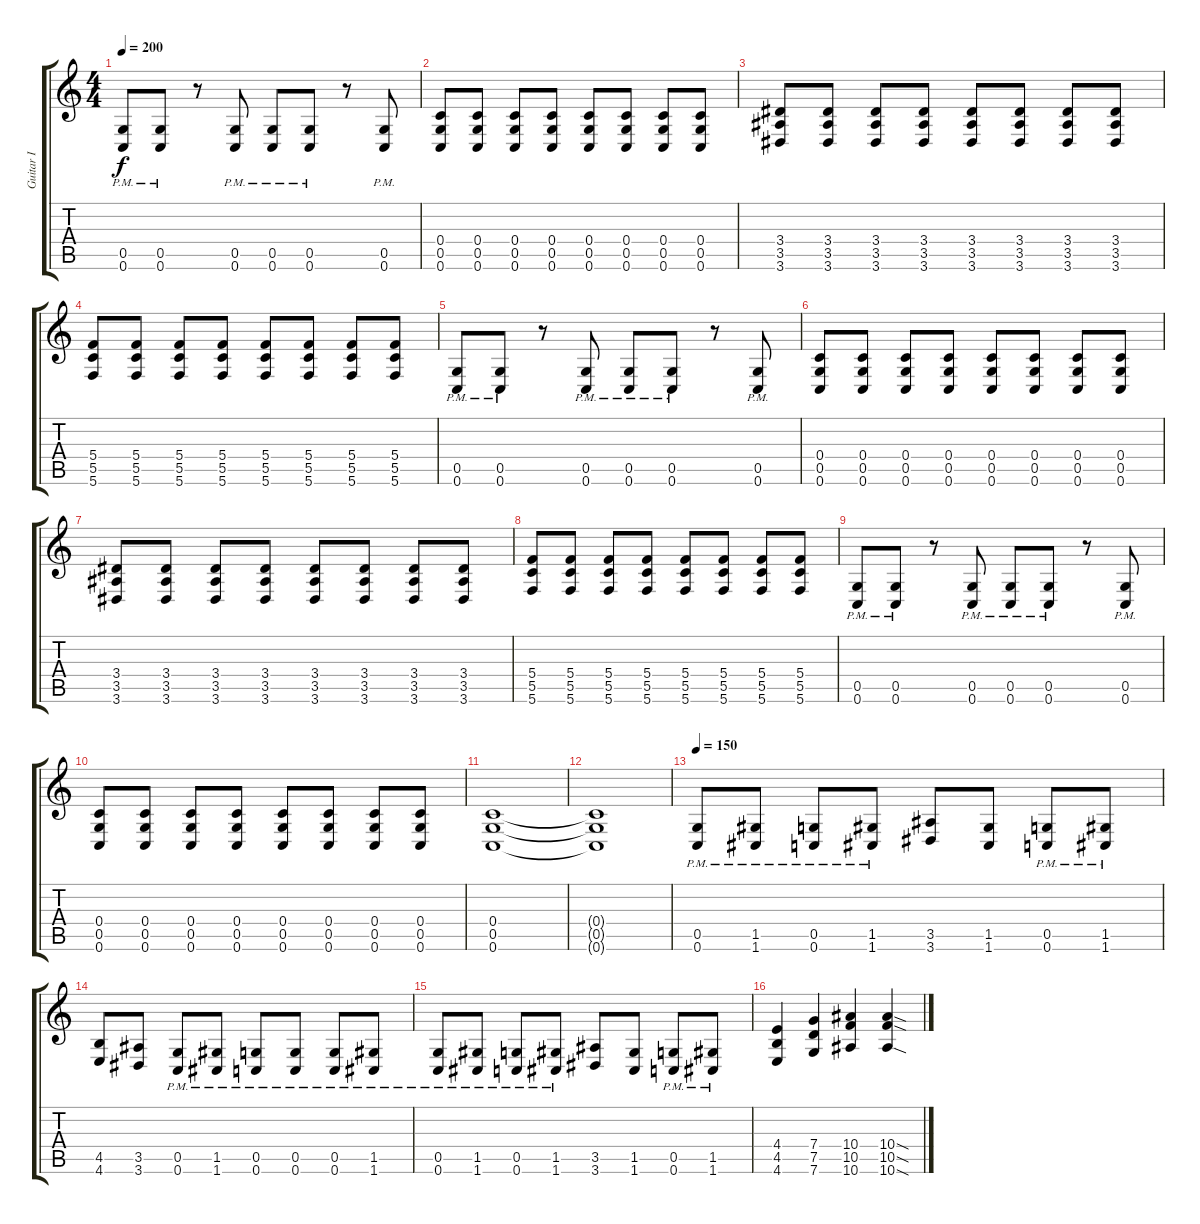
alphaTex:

\track ("Guitar I" "Guitar I") {instrument distortionguitar}
\staff {score tabs}
\tuning (D4 A3 F3 C3 G2 C2) {hide}
\ts (4 4)
\tempo 200
\clef g2
\ks c
(0.5{pm} 0.6{pm}).8{dy f} (0.5{pm} 0.6{pm}).8 r.8 (0.5{pm} 0.6{pm}).8 (0.5{pm} 0.6{pm}).8 (0.5{pm} 0.6{pm}).8 r.8 (0.5{pm} 0.6{pm}).8 |
(0.4 0.5 0.6).8 (0.4 0.5 0.6).8 (0.4 0.5 0.6).8 (0.4 0.5 0.6).8 (0.4 0.5 0.6).8 (0.4 0.5 0.6).8 (0.4 0.5 0.6).8 (0.4 0.5 0.6).8 |
(3.4 3.5 3.6).8 (3.4 3.5 3.6).8 (3.4 3.5 3.6).8 (3.4 3.5 3.6).8 (3.4 3.5 3.6).8 (3.4 3.5 3.6).8 (3.4 3.5 3.6).8 (3.4 3.5 3.6).8 |
(5.4 5.5 5.6).8 (5.4 5.5 5.6).8 (5.4 5.5 5.6).8 (5.4 5.5 5.6).8 (5.4 5.5 5.6).8 (5.4 5.5 5.6).8 (5.4 5.5 5.6).8 (5.4 5.5 5.6).8 |
(0.5{pm} 0.6{pm}).8 (0.5{pm} 0.6{pm}).8 r.8 (0.5{pm} 0.6{pm}).8 (0.5{pm} 0.6{pm}).8 (0.5{pm} 0.6{pm}).8 r.8 (0.5{pm} 0.6{pm}).8 |
(0.4 0.5 0.6).8 (0.4 0.5 0.6).8 (0.4 0.5 0.6).8 (0.4 0.5 0.6).8 (0.4 0.5 0.6).8 (0.4 0.5 0.6).8 (0.4 0.5 0.6).8 (0.4 0.5 0.6).8 |
(3.4 3.5 3.6).8 (3.4 3.5 3.6).8 (3.4 3.5 3.6).8 (3.4 3.5 3.6).8 (3.4 3.5 3.6).8 (3.4 3.5 3.6).8 (3.4 3.5 3.6).8 (3.4 3.5 3.6).8 |
(5.4 5.5 5.6).8 (5.4 5.5 5.6).8 (5.4 5.5 5.6).8 (5.4 5.5 5.6).8 (5.4 5.5 5.6).8 (5.4 5.5 5.6).8 (5.4 5.5 5.6).8 (5.4 5.5 5.6).8 |
(0.5{pm} 0.6{pm}).8 (0.5{pm} 0.6{pm}).8 r.8 (0.5{pm} 0.6{pm}).8 (0.5{pm} 0.6{pm}).8 (0.5{pm} 0.6{pm}).8 r.8 (0.5{pm} 0.6{pm}).8 |
(0.4 0.5 0.6).8 (0.4 0.5 0.6).8 (0.4 0.5 0.6).8 (0.4 0.5 0.6).8 (0.4 0.5 0.6).8 (0.4 0.5 0.6).8 (0.4 0.5 0.6).8 (0.4 0.5 0.6).8 |
(0.4 0.5 0.6).1 |
(0.4{t} 0.5{t} 0.6{t}).1 |
\tempo 150
(0.5{pm} 0.6{pm}).8 (1.5{pm} 1.6{pm}).8 (0.5{pm} 0.6{pm}).8 (1.5{pm} 1.6{pm}).8 (3.5 3.6).8 (1.5 1.6).8 (0.5{pm} 0.6{pm}).8 (1.5{pm} 1.6{pm}).8 |
(4.5 4.6).8 (3.5 3.6).8 (0.5{pm} 0.6{pm}).8 (1.5{pm} 1.6{pm}).8 (0.5{pm} 0.6{pm}).8 (0.5{pm} 0.6{pm}).8 (0.5{pm} 0.6{pm}).8 (1.5{pm} 1.6{pm}).8 |
(0.5{pm} 0.6{pm}).8 (1.5{pm} 1.6{pm}).8 (0.5{pm} 0.6{pm}).8 (1.5{pm} 1.6{pm}).8 (3.5 3.6).8 (1.5 1.6).8 (0.5{pm} 0.6{pm}).8 (1.5{pm} 1.6{pm}).8 |
(4.4 4.5 4.6).4 (7.4 7.5 7.6).4 (10.4 10.5 10.6).4 (10.4{sod} 10.5{sod} 10.6{sod}).4
